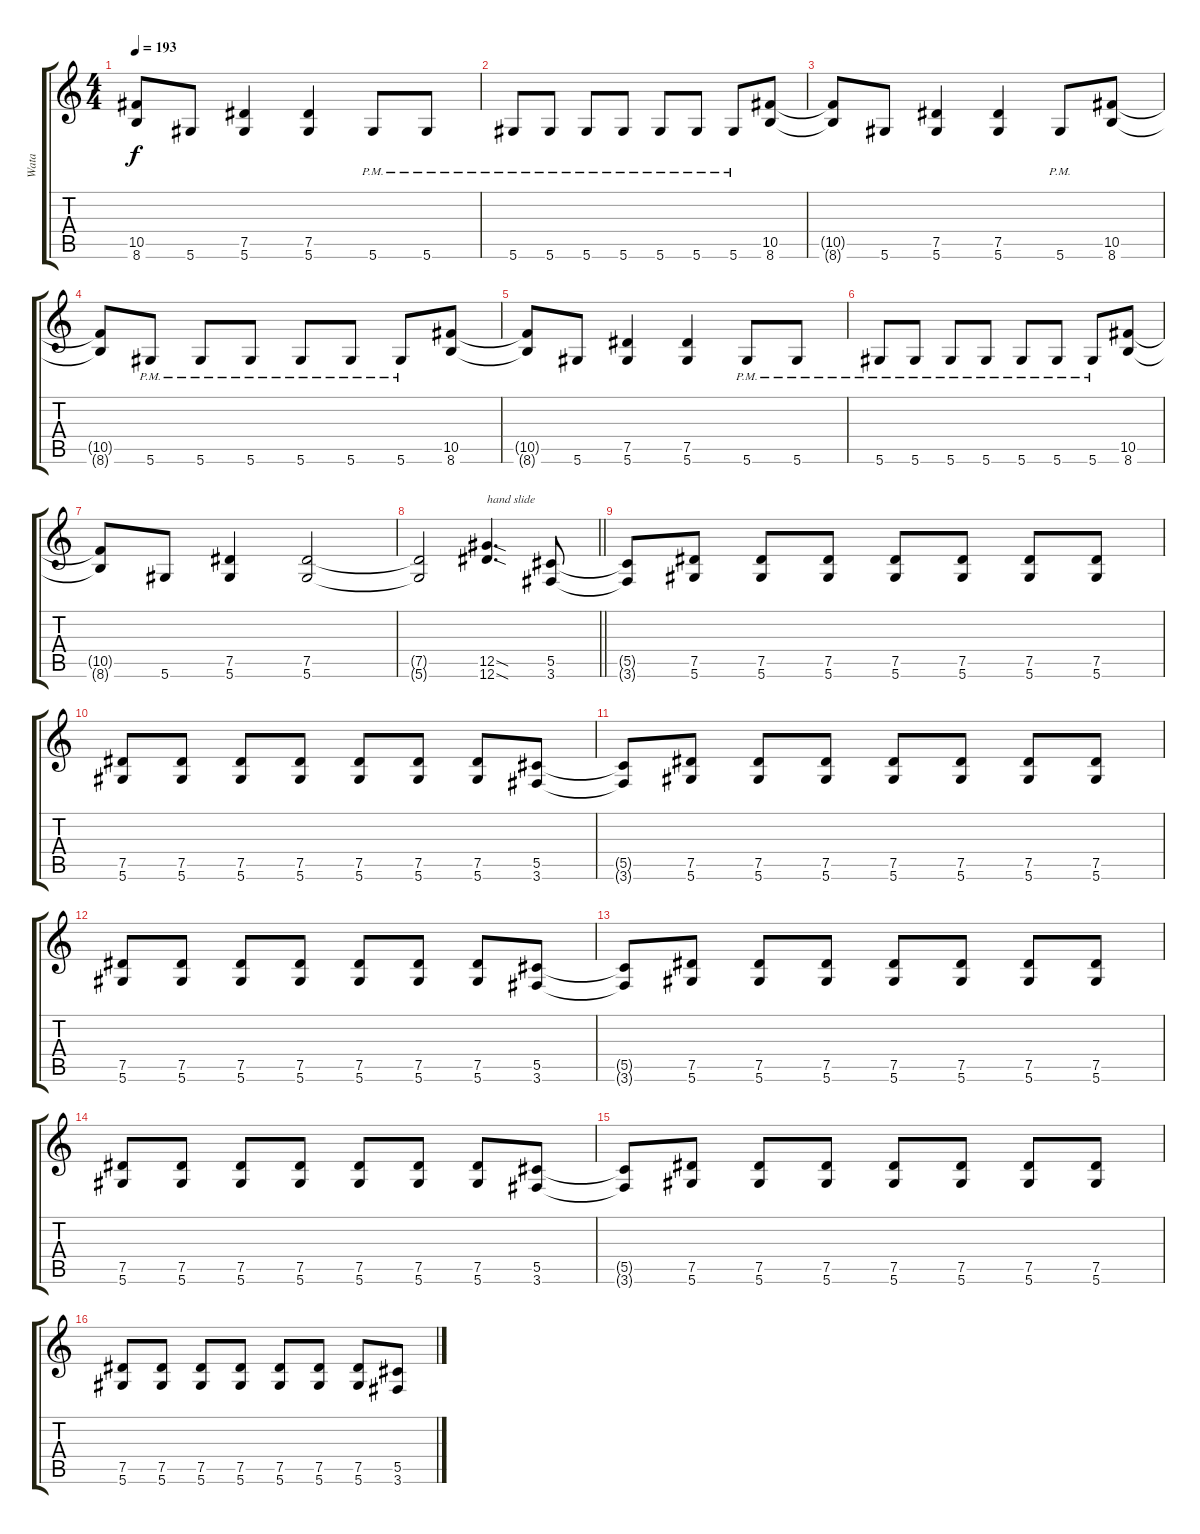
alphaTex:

\track ("Wata" "Wata") {instrument distortionguitar}
\staff {score tabs}
\tuning (Eb4 Bb3 Gb3 Db3 Ab2 Eb2) {hide}
\ts (4 4)
\section ("" "")
\tempo 193
\clef g2
\ks c
(10.5{t} 8.6{t}).8{dy f} 5.6.8 (7.5 5.6).4 (7.5 5.6).4 5.6{pm}.8 5.6{pm}.8 |
5.6{pm}.8 5.6{pm}.8 5.6{pm}.8 5.6{pm}.8 5.6{pm}.8 5.6{pm}.8 5.6{pm}.8 (10.5 8.6).8 |
(10.5{t} 8.6{t}).8 5.6.8 (7.5 5.6).4 (7.5 5.6).4 5.6{pm}.8 (10.5 8.6).8 |
(10.5{t} 8.6{t}).8 5.6{pm}.8 5.6{pm}.8 5.6{pm}.8 5.6{pm}.8 5.6{pm}.8 5.6{pm}.8 (10.5 8.6).8 |
(10.5{t} 8.6{t}).8 5.6.8 (7.5 5.6).4 (7.5 5.6).4 5.6{pm}.8 5.6{pm}.8 |
5.6{pm}.8 5.6{pm}.8 5.6{pm}.8 5.6{pm}.8 5.6{pm}.8 5.6{pm}.8 5.6{pm}.8 (10.5 8.6).8 |
(10.5{t} 8.6{t}).8 5.6.8 (7.5 5.6).4 (7.5 5.6).2 |
\barLineRight lightlight
(7.5{t} 5.6{t}).2 (12.5{sod} 12.6{sod}).4{d txt "hand slide"} (5.5 3.6).8{balance 8} |
\section ("" "")
(5.5{t} 3.6{t}).8 (7.5 5.6).8 (7.5 5.6).8 (7.5 5.6).8 (7.5 5.6).8 (7.5 5.6).8 (7.5 5.6).8 (7.5 5.6).8 |
(7.5 5.6).8 (7.5 5.6).8 (7.5 5.6).8 (7.5 5.6).8 (7.5 5.6).8 (7.5 5.6).8 (7.5 5.6).8 (5.5 3.6).8 |
(5.5{t} 3.6{t}).8 (7.5 5.6).8 (7.5 5.6).8 (7.5 5.6).8 (7.5 5.6).8 (7.5 5.6).8 (7.5 5.6).8 (7.5 5.6).8 |
(7.5 5.6).8 (7.5 5.6).8 (7.5 5.6).8 (7.5 5.6).8 (7.5 5.6).8 (7.5 5.6).8 (7.5 5.6).8 (5.5 3.6).8 |
(5.5{t} 3.6{t}).8 (7.5 5.6).8 (7.5 5.6).8 (7.5 5.6).8 (7.5 5.6).8 (7.5 5.6).8 (7.5 5.6).8 (7.5 5.6).8 |
(7.5 5.6).8 (7.5 5.6).8 (7.5 5.6).8 (7.5 5.6).8 (7.5 5.6).8 (7.5 5.6).8 (7.5 5.6).8 (5.5 3.6).8 |
(5.5{t} 3.6{t}).8 (7.5 5.6).8 (7.5 5.6).8 (7.5 5.6).8 (7.5 5.6).8 (7.5 5.6).8 (7.5 5.6).8 (7.5 5.6).8 |
(7.5 5.6).8 (7.5 5.6).8 (7.5 5.6).8 (7.5 5.6).8 (7.5 5.6).8 (7.5 5.6).8 (7.5 5.6).8 (5.5 3.6).8
